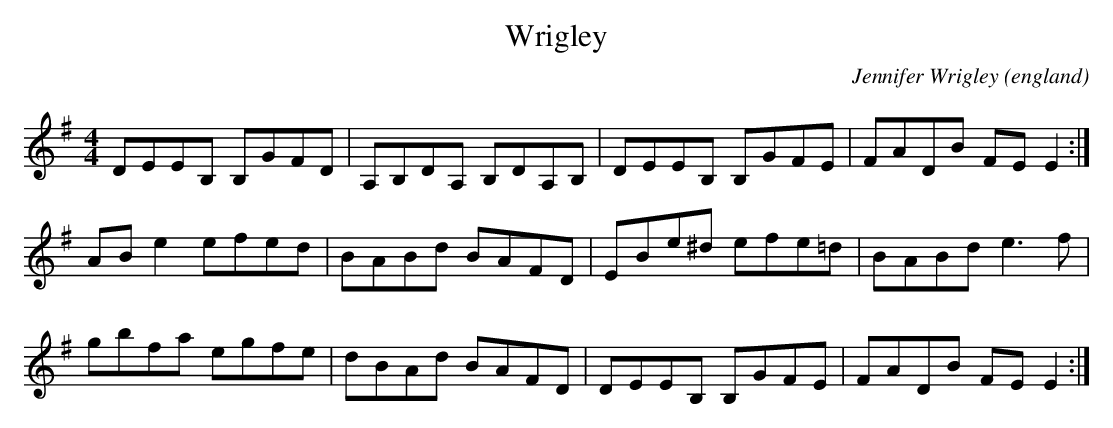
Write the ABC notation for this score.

X:1
T:Wrigley
O:england
M:4/4
L:1/8
C:Jennifer Wrigley
K:EMin
DEEB, B,GFD|A,B,DA, B,DA,B,|DEEB, B,GFE|FADB FEE2:|
ABe2 efed|BABd BAFD|EBe^d efe=d|BABd e3f|
gbfa egfe|dBAd BAFD|DEEB, B,GFE|FADB FEE2:|
